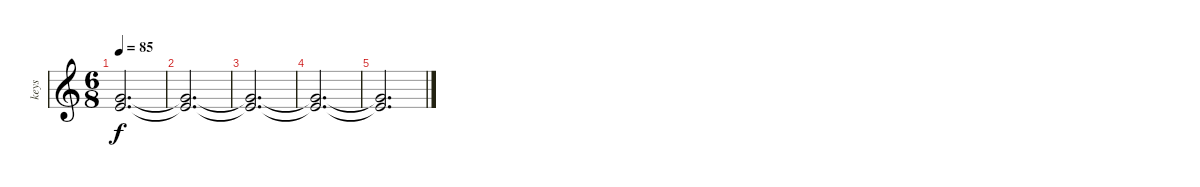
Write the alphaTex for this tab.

\track ("keys" "keys") {instrument pad2warm}
\staff {score}
\tuning (E4 B3 G3 D3 A2 E2) {hide}
\ts (6 8)
\tempo 85
\clef g2
\ks c
(3.1{t} 5.2{t}).2{d dy f} |
(3.1{t} 5.2{t}).2{d} |
(3.1{t} 5.2{t}).2{d} |
(3.1{t} 5.2{t}).2{d} |
(3.1{t} 5.2{t}).2{d}
